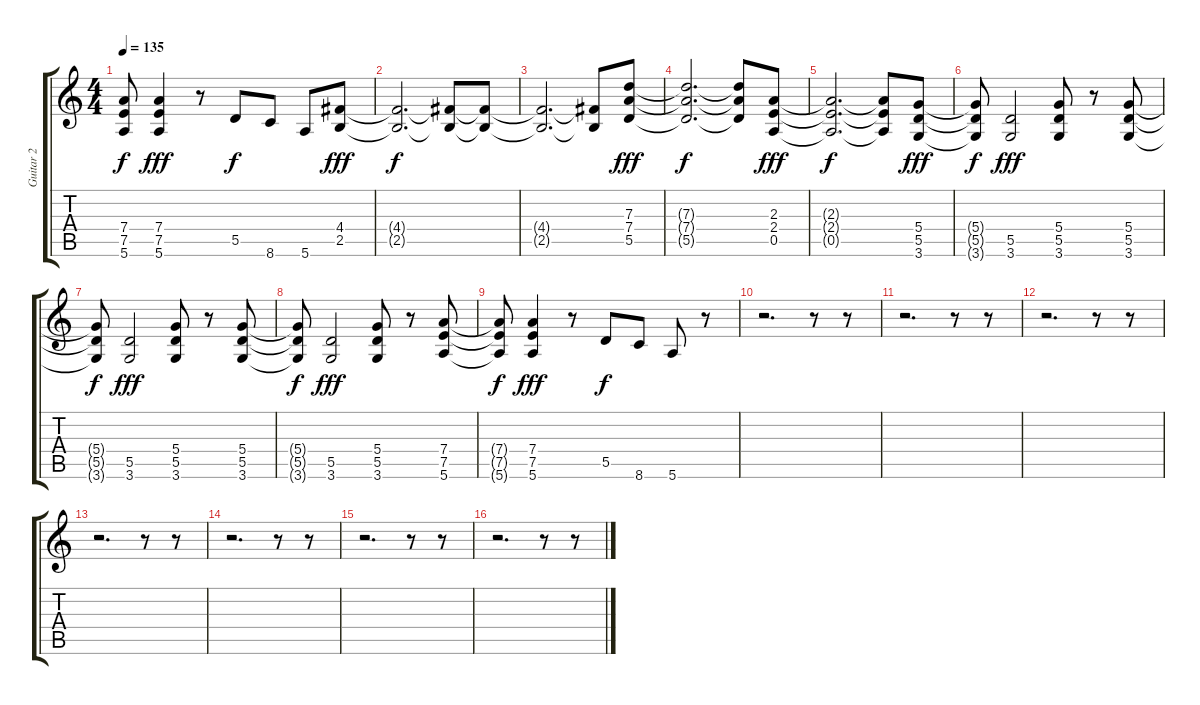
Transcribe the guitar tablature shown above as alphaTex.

\track ("Guitar 2" "Guitar 2") {instrument distortionguitar}
\staff {score tabs}
\tuning (E4 B3 G3 D3 A2 E2) {hide}
\ts (4 4)
\tempo 135
\clef g2
\ks c
(7.4{t} 7.5{t} 5.6{t}).8{dy f} (7.4 7.5 5.6).4{dy fff} r.8 5.5.8{dy f} 8.6.8 5.6.8 (4.4 2.5).8{dy fff} |
(4.4{t} 2.5{t}).2{d dy f} (4.4{t} 2.5{t}).8 (4.4{t} 2.5{t}).8 |
(4.4{t} 2.5{t}).2{d} (4.4{t} 2.5{t}).8 (7.3 7.4 5.5).8{dy fff} |
(7.3{t} 7.4{t} 5.5{t}).2{d dy f} (7.3{t} 7.4{t} 5.5{t}).8 (2.3 2.4 0.5).8{dy fff} |
(2.3{t} 2.4{t} 0.5{t}).2{d dy f} (2.3{t} 2.4{t} 0.5{t}).8 (5.4 5.5 3.6).8{dy fff} |
(5.4{t} 5.5{t} 3.6{t}).8{dy f} (5.5 3.6).2{dy fff} (5.4 5.5 3.6).8 r.8 (5.4 5.5 3.6).8 |
(5.4{t} 5.5{t} 3.6{t}).8{dy f} (5.5 3.6).2{dy fff} (5.4 5.5 3.6).8 r.8 (5.4 5.5 3.6).8 |
(5.4{t} 5.5{t} 3.6{t}).8{dy f} (5.5 3.6).2{dy fff} (5.4 5.5 3.6).8 r.8 (7.4 7.5 5.6).8 |
(7.4{t} 7.5{t} 5.6{t}).8{dy f} (7.4 7.5 5.6).4{dy fff} r.8 5.5.8{dy f} 8.6.8 5.6.8 r.8 |
r.2{d} r.8 r.8 |
r.2{d} r.8 r.8 |
r.2{d} r.8 r.8 |
r.2{d} r.8 r.8 |
r.2{d} r.8 r.8 |
r.2{d} r.8 r.8 |
r.2{d} r.8 r.8
